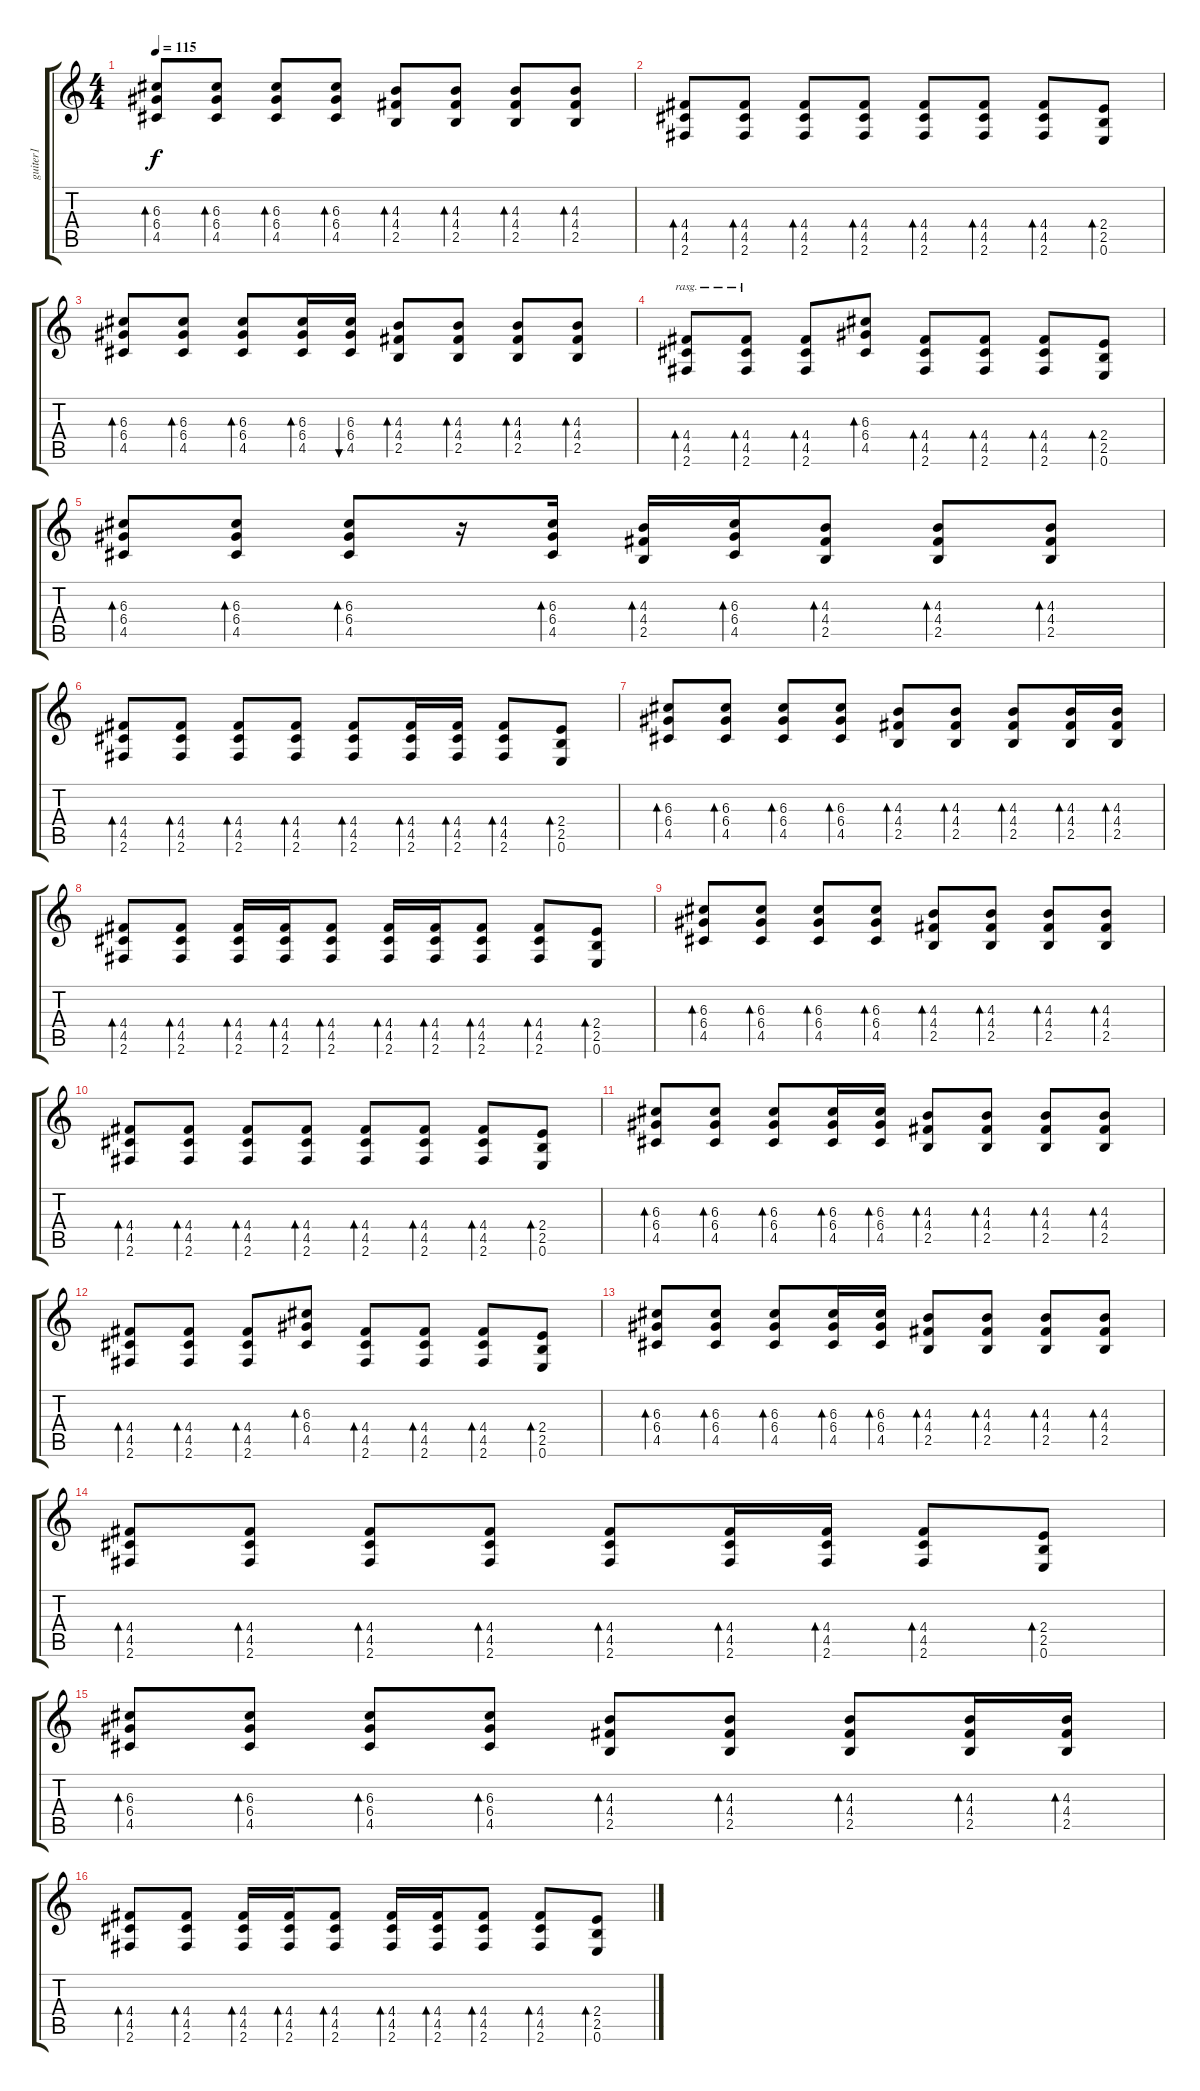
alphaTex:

\track ("guiter1" "guiter1") {instrument acousticguitarsteel}
\staff {score tabs}
\tuning (E4 B3 G3 D3 A2 E2) {hide}
\ts (4 4)
\tempo 115
\clef g2
\ks c
(6.3 6.4 4.5).8{bd 60 dy f instrument acousticguitarsteel} (6.3 6.4 4.5).8{bd 120} (6.3 6.4 4.5).8{bd 120} (6.3 6.4 4.5).8{bd 120} (4.3 4.4 2.5).8{bd 120} (4.3 4.4 2.5).8{bd 120} (4.3 4.4 2.5).8{bd 120} (4.3 4.4 2.5).8{bd 120} |
(4.4 4.5 2.6).8{bd 120} (4.4 4.5 2.6).8{bd 120} (4.4 4.5 2.6).8{bd 120} (4.4 4.5 2.6).8{bd 120} (4.4 4.5 2.6).8{bd 120} (4.4 4.5 2.6).8{bd 120} (4.4 4.5 2.6).8{bd 120} (2.4 2.5 0.6).8{bd 120} |
(6.3 6.4 4.5).8{bd 120} (6.3 6.4 4.5).8{bd 120} (6.3 6.4 4.5).8{bd 120} (6.3 6.4 4.5).16{bd 120} (6.3 6.4 4.5).16{bu 120} (4.3 4.4 2.5).8{bd 120} (4.3 4.4 2.5).8{bd 120} (4.3 4.4 2.5).8{bd 120} (4.3 4.4 2.5).8{bd 120} |
(4.4 4.5 2.6).8{bd 120 rasg ii} (4.4 4.5 2.6).8{bd 120 rasg ii} (4.4 4.5 2.6).8{bd 120} (6.3 6.4 4.5).8{bd 120} (4.4 4.5 2.6).8{bd 120} (4.4 4.5 2.6).8{bd 120} (4.4 4.5 2.6).8{bd 120} (2.4 2.5 0.6).8{bd 120} |
(6.3 6.4 4.5).8{bd 120} (6.3 6.4 4.5).8{bd 120} (6.3 6.4 4.5).8{bd 120} r.16 (6.3 6.4 4.5).16{bd 120} (4.3 4.4 2.5).16{bd 120} (6.3 6.4 4.5).16{bd 120} (4.3 4.4 2.5).8{bd 120} (4.3 4.4 2.5).8{bd 120} (4.3 4.4 2.5).8{bd 120} |
(4.4 4.5 2.6).8{bd 120} (4.4 4.5 2.6).8{bd 120} (4.4 4.5 2.6).8{bd 120} (4.4 4.5 2.6).8{bd 120} (4.4 4.5 2.6).8{bd 120} (4.4 4.5 2.6).16{bd 120} (4.4 4.5 2.6).16{bd 120} (4.4 4.5 2.6).8{bd 120} (2.4 2.5 0.6).8{bd 120} |
(6.3 6.4 4.5).8{bd 120} (6.3 6.4 4.5).8{bd 120} (6.3 6.4 4.5).8{bd 120} (6.3 6.4 4.5).8{bd 120} (4.3 4.4 2.5).8{bd 120} (4.3 4.4 2.5).8{bd 120} (4.3 4.4 2.5).8{bd 120} (4.3 4.4 2.5).16{bd 120} (4.3 4.4 2.5).16{bd 120} |
(4.4 4.5 2.6).8{bd 120} (4.4 4.5 2.6).8{bd 120} (4.4 4.5 2.6).16{bd 120} (4.4 4.5 2.6).16{bd 120} (4.4 4.5 2.6).8{bd 120} (4.4 4.5 2.6).16{bd 120} (4.4 4.5 2.6).16{bd 120} (4.4 4.5 2.6).8{bd 120} (4.4 4.5 2.6).8{bd 120} (2.4 2.5 0.6).8{bd 120} |
(6.3 6.4 4.5).8{bd 120} (6.3 6.4 4.5).8{bd 120} (6.3 6.4 4.5).8{bd 120} (6.3 6.4 4.5).8{bd 120} (4.3 4.4 2.5).8{bd 120} (4.3 4.4 2.5).8{bd 120} (4.3 4.4 2.5).8{bd 120} (4.3 4.4 2.5).8{bd 120} |
(4.4 4.5 2.6).8{bd 120} (4.4 4.5 2.6).8{bd 120} (4.4 4.5 2.6).8{bd 120} (4.4 4.5 2.6).8{bd 120} (4.4 4.5 2.6).8{bd 120} (4.4 4.5 2.6).8{bd 120} (4.4 4.5 2.6).8{bd 120} (2.4 2.5 0.6).8{bd 120} |
(6.3 6.4 4.5).8{bd 120} (6.3 6.4 4.5).8{bd 120} (6.3 6.4 4.5).8{bd 120} (6.3 6.4 4.5).16{bd 120} (6.3 6.4 4.5).16{bd 120} (4.3 4.4 2.5).8{bd 120} (4.3 4.4 2.5).8{bd 120} (4.3 4.4 2.5).8{bd 120} (4.3 4.4 2.5).8{bd 120} |
(4.4 4.5 2.6).8{bd 120} (4.4 4.5 2.6).8{bd 120} (4.4 4.5 2.6).8{bd 120} (6.3 6.4 4.5).8{bd 120} (4.4 4.5 2.6).8{bd 120} (4.4 4.5 2.6).8{bd 120} (4.4 4.5 2.6).8{bd 120} (2.4 2.5 0.6).8{bd 120} |
(6.3 6.4 4.5).8{bd 120} (6.3 6.4 4.5).8{bd 120} (6.3 6.4 4.5).8{bd 120} (6.3 6.4 4.5).16{bd 120} (6.3 6.4 4.5).16{bd 120} (4.3 4.4 2.5).8{bd 120} (4.3 4.4 2.5).8{bd 120} (4.3 4.4 2.5).8{bd 120} (4.3 4.4 2.5).8{bd 120} |
(4.4 4.5 2.6).8{bd 120} (4.4 4.5 2.6).8{bd 120} (4.4 4.5 2.6).8{bd 120} (4.4 4.5 2.6).8{bd 120} (4.4 4.5 2.6).8{bd 120} (4.4 4.5 2.6).16{bd 120} (4.4 4.5 2.6).16{bd 120} (4.4 4.5 2.6).8{bd 120} (2.4 2.5 0.6).8{bd 120} |
(6.3 6.4 4.5).8{bd 120} (6.3 6.4 4.5).8{bd 120} (6.3 6.4 4.5).8{bd 120} (6.3 6.4 4.5).8{bd 120} (4.3 4.4 2.5).8{bd 120} (4.3 4.4 2.5).8{bd 120} (4.3 4.4 2.5).8{bd 120} (4.3 4.4 2.5).16{bd 120} (4.3 4.4 2.5).16{bd 120} |
(4.4 4.5 2.6).8{bd 120} (4.4 4.5 2.6).8{bd 120} (4.4 4.5 2.6).16{bd 120} (4.4 4.5 2.6).16{bd 120} (4.4 4.5 2.6).8{bd 120} (4.4 4.5 2.6).16{bd 120} (4.4 4.5 2.6).16{bd 120} (4.4 4.5 2.6).8{bd 120} (4.4 4.5 2.6).8{bd 120} (2.4 2.5 0.6).8{bd 120}
